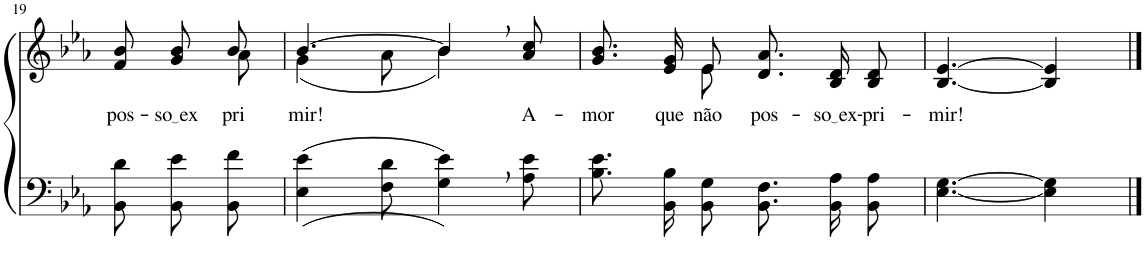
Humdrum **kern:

**kern	**kern	**text
*part2	*part1	*part1
*staff2	*staff1	*staff1
*I"Parte III e IV	*I"Parte I e II	*
!!LO:PB:g=z
*clefF4	*clefG2	*
*Trd1c2	*Trd1c2	*
*k[b-e-a-]	*k[b-e-a-]	*
*M6/8	*M6/8	*
=19	=19	=19
*	*^	*
!	!	!	!LO:LY:b
8BB-\ 8d\L	4ryy	8f/ 8b-/L	pos-
!	!	!	!LO:LY:b
8BB-\ 8e-\	.	8g/ 8b-/	so ex
!	!	!	!LO:LY:b
8BB-\ 8f\J	8a-\	8b-/J	-pri-
=20	=20	=20	=20
!	!	!	!LO:LY:b
((4E-\ 4e-\	[4.b-/	(4g\	-mir!
8F\ 8d\	.	8a-\	.
4G\, 4e-\,))	4b-,/]	4b-\)	.
!	!	!	!LO:LY:b
8A-\ 8e-\	8a-/ 8cc/	8ryy	A-
=21	=21	=21	=21
!	!	!	!LO:LY:b
8.B-\ 8.e-\L	8.g/ 8.b-/L	4ryy	-mor
!	!	!	!LO:LY:b
16BB-\ 16B-\K	16e-/ 16g/K	.	que
!	!	!	!LO:LY:b
8BB-\ 8G\J	8e-/J	8e-\	não
!	!	!	!LO:LY:b
8.BB-\ 8.F\L	8.d/ 8.a-/L	4.ryy	pos-
!	!	!	!LO:LY:b
16BB-\ 16A-\K	16B-/ 16d/K	.	so ex
!	!	!	!LO:LY:b
8BB-\ 8A-\J	8B-/ 8d/J	.	-pri-
*	*v	*v	*
=22	=22	=22
!	!	!LO:LY:b
[4.E-\ [4.G\	[4.B-/ [4.e-/	-mir!
4E-\] 4G\]	4B-/] 4e-/]	.
==	==	==
*-	*-	*-
